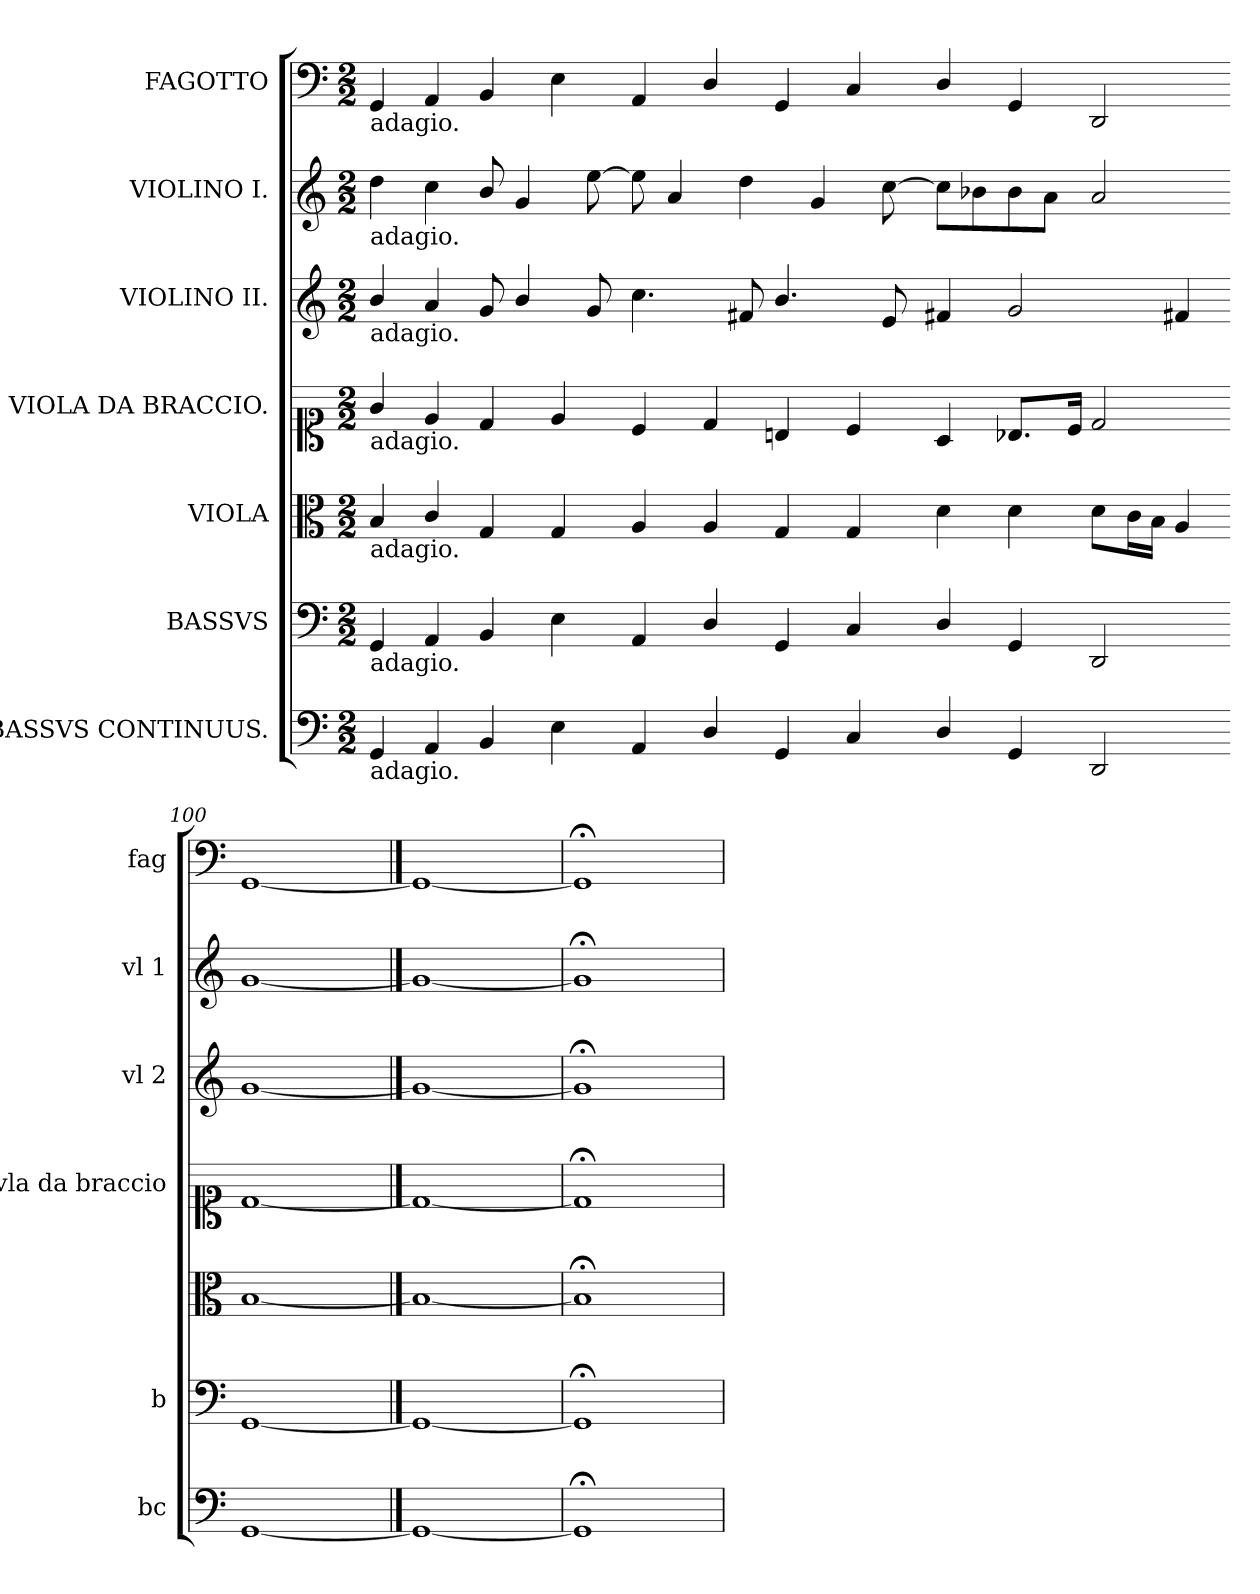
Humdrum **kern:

**kern	**kern	**kern	**kern	**kern	**kern	**kern
*part7	*part6	*part5	*part4	*part3	*part2	*part1
*staff7	*staff6	*staff5	*staff4	*staff3	*staff2	*staff1
*I"BASSVS CONTINUUS.	*I"BASSVS	*I"VIOLA	*I"VIOLA DA BRACCIO.	*I"VIOLINO II.	*I"VIOLINO I.	*I"FAGOTTO
*I'bc	*I'b	*	*I'vla da braccio	*I'vl 2	*I'vl 1	*I'fag
*clefF4	*clefF4	*clefC3	*clefC1	*clefG2	*clefG2	*clefF4
*k[]	*k[]	*k[]	*k[]	*k[]	*k[]	*k[]
*M2/2	*M2/2	*M2/2	*M2/2	*M2/2	*M2/2	*M2/2
=	=	=	=	=	=	=
!	!	!	!	!	!	!LO:TX:b:t=adagio.
!	!	!	!	!	!LO:TX:b:t=adagio.	!
!	!	!	!	!LO:TX:b:t=adagio.	!	!
!	!	!	!LO:TX:b:t=adagio.	!	!	!
!	!	!LO:TX:b:t=adagio.	!	!	!	!
!	!LO:TX:b:t=adagio.	!	!	!	!	!
!LO:TX:b:t=adagio.	!	!	!	!	!	!
4GG/	4GG/	4B/	4g/	4b/	4dd\	4GG/
4AA/	4AA/	4c/	4e/	4a/	4cc\	4AA/
4BB/	4BB/	4G/	4d/	8g/	8b/	4BB/
.	.	.	.	4b/	4g/	.
4E\	4E\	4G/	4e/	.	.	4E\
.	.	.	.	8g/	[8ee\	.
=98-	=98-	=98-	=98-	=98-	=98-	=98-
4AA/	4AA/	4A/	4c/	4.cc\	8ee\]	4AA/
.	.	.	.	.	4a/	.
4D/	4D/	4A/	4d/	.	.	4D/
.	.	.	.	8f#X/	4dd\	.
4GG/	4GG/	4G/	4Bn/	4.b/	.	4GG/
.	.	.	.	.	4g/	.
4C/	4C/	4G/	4c/	.	.	4C/
.	.	.	.	8e/	[8cc\	.
=99-	=99-	=99-	=99-	=99-	=99-	=99-
4D/	4D/	4d\	4A/	4f#X/	8cc\L]	4D/
.	.	.	.	.	8b-X\	.
4GG/	4GG/	4d\	8.B-X/L	2g/	8b-\	4GG/
.	.	.	.	.	8a\J	.
.	.	.	16c/Jk	.	.	.
2DD/	2DD/	8d\L	2d/	.	2a/	2DD/
.	.	16c\L	.	.	.	.
.	.	16B\JJ	.	.	.	.
.	.	4A/	.	4f#X/	.	.
=100-	=100-	=100-	=100-	=100-	=100-	=100-
[1GG	[1GG	[1B	[1d	[1g	[1g	[1GG
==101	==101	==101	==101	==101	==101	==101
1GG_	1GG_	1B_	1d_	1g_	1g_	1GG_
=102	=102	=102	=102	=102	=102	=102
1GG;<]	1GG;<]	1B;<]	1d;<]	1g;<]	1g;<]	1GG;<]
=	=	=	=	=	=	=
*-	*-	*-	*-	*-	*-	*-
